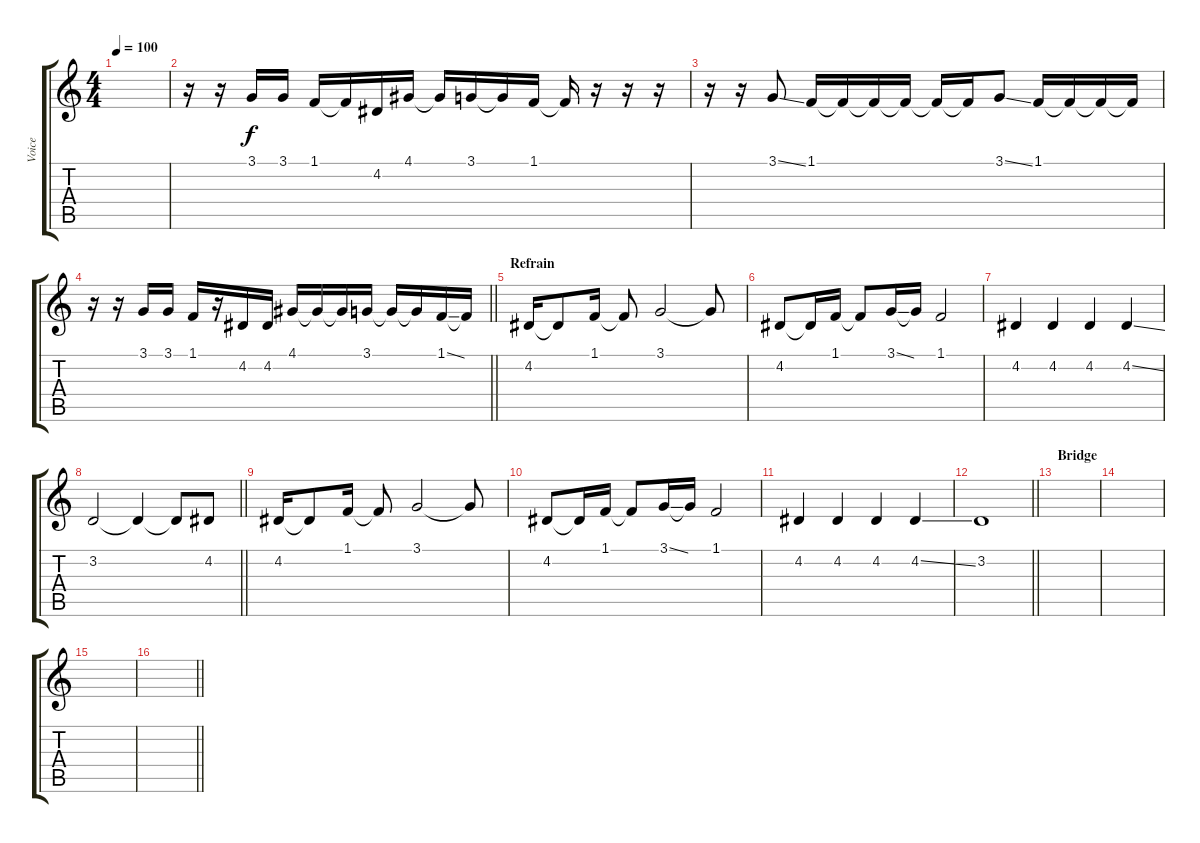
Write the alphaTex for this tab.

\track ("Voice" "Voice") {instrument lead2sawtooth}
\staff {score tabs}
\tuning (E4 B3 G3 D3 A2 D2) {hide}
\ts (4 4)
\tempo 100
\clef g2
\ks c
|
r.16 r.16 3.1.16 3.1.16 1.1.16 1.1{t}.16 4.2.16 4.1.16 4.1{t}.16 3.1.16 3.1{t}.16 1.1.16 1.1{t}.16 r.16 r.16 r.16 |
r.16 r.16 3.1{ss}.8 1.1.16 1.1{t}.16 1.1{t}.16 1.1{t}.16 1.1{t}.16 1.1{t}.16 3.1{ss}.8 1.1.16 1.1{t}.16 1.1{t}.16 1.1{t}.16 |
\barLineRight lightlight
r.16 r.16 3.1.16 3.1.16 1.1.16 r.16 4.2.16 4.2.16 4.1.16 4.1{t}.16 4.1{t}.16 3.1.16 3.1{t}.16 3.1{t}.16 1.1{ss}.16 1.1{t}.16 |
\section ("" "Refrain")
4.2.16 4.2{t}.8 1.1.16 1.1{t}.8 3.1.2 3.1{t}.8 |
4.2.8 4.2{t}.16 1.1.16 1.1{t}.8 3.1{ss}.16 3.1{t}.16 1.1.2 |
4.2.4 4.2.4 4.2.4 4.2{ss}.4 |
\barLineRight lightlight
3.2.2 3.2{t}.4 3.2{t}.8 4.2.8 |
4.2.16 4.2{t}.8 1.1.16 1.1{t}.8 3.1.2 3.1{t}.8 |
4.2.8 4.2{t}.16 1.1.16 1.1{t}.8 3.1{ss}.16 3.1{t}.16 1.1.2 |
4.2.4 4.2.4 4.2.4 4.2{ss}.4 |
\barLineRight lightlight
3.2.1 |
\section ("" "Bridge")
|
|
|
\barLineRight lightlight
